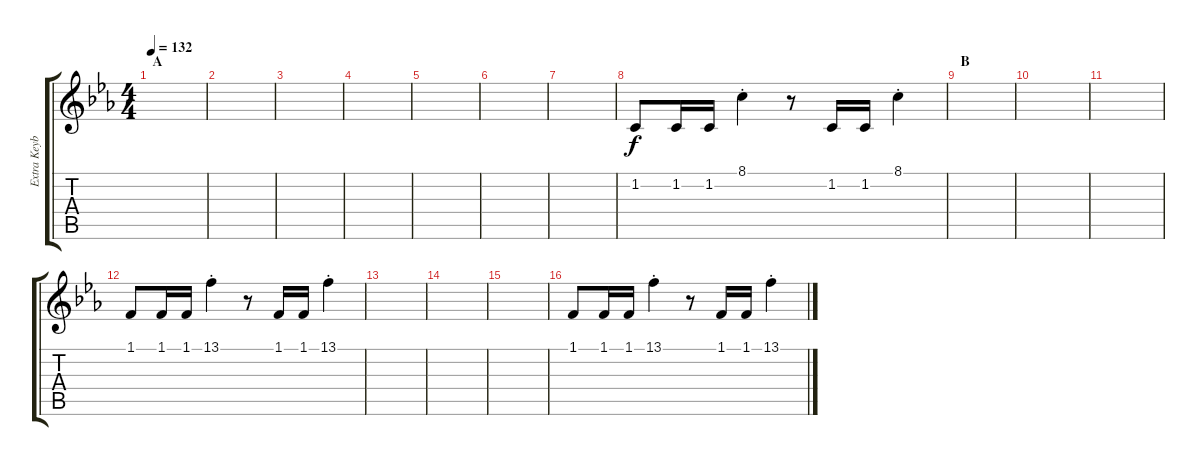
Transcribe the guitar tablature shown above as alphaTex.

\track ("Extra Keyboard" "Extra Keyb") {instrument synthstrings1}
\staff {score tabs}
\tuning (E4 B3 G3 D3 A2 E2) {hide}
\ts (4 4)
\section ("" "A")
\tempo 132
\clef g2
\ks eb
|
|
|
|
|
|
|
1.2.8 1.2.16 1.2.16 8.1{st}.4 r.8 1.2.16 1.2.16 8.1{st}.4 |
\section ("" "B")
|
|
|
1.1.8 1.1.16 1.1.16 13.1{st}.4 r.8 1.1.16 1.1.16 13.1{st}.4 |
|
|
|
1.1.8 1.1.16 1.1.16 13.1{st}.4 r.8 1.1.16 1.1.16 13.1{st}.4
